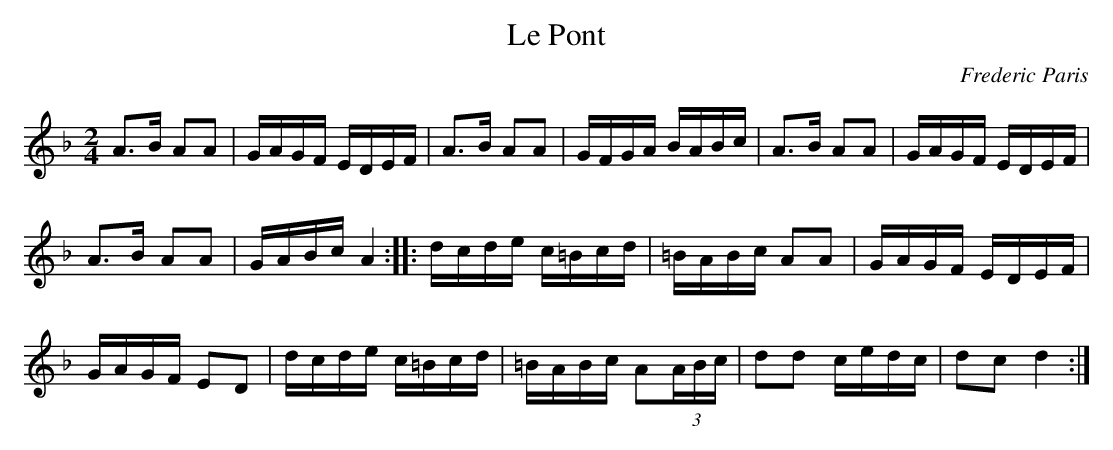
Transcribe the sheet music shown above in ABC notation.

X:1
T:Le Pont
M:2/4
L:1/16
C:Frederic Paris
K:Dm
A3B A2A2 | GAGF EDEF | A3B A2A2 | GFGA BABc | A3B A2A2 | GAGF EDEF |
A3B A2A2 | GABc A4 :: dcde c=Bcd | =BABc A2A2 | GAGF EDEF |
GAGF E2D2 | dcde c=Bcd | =BABc A2(3ABc | d2d2 cedc |d2c2 d4 :|
